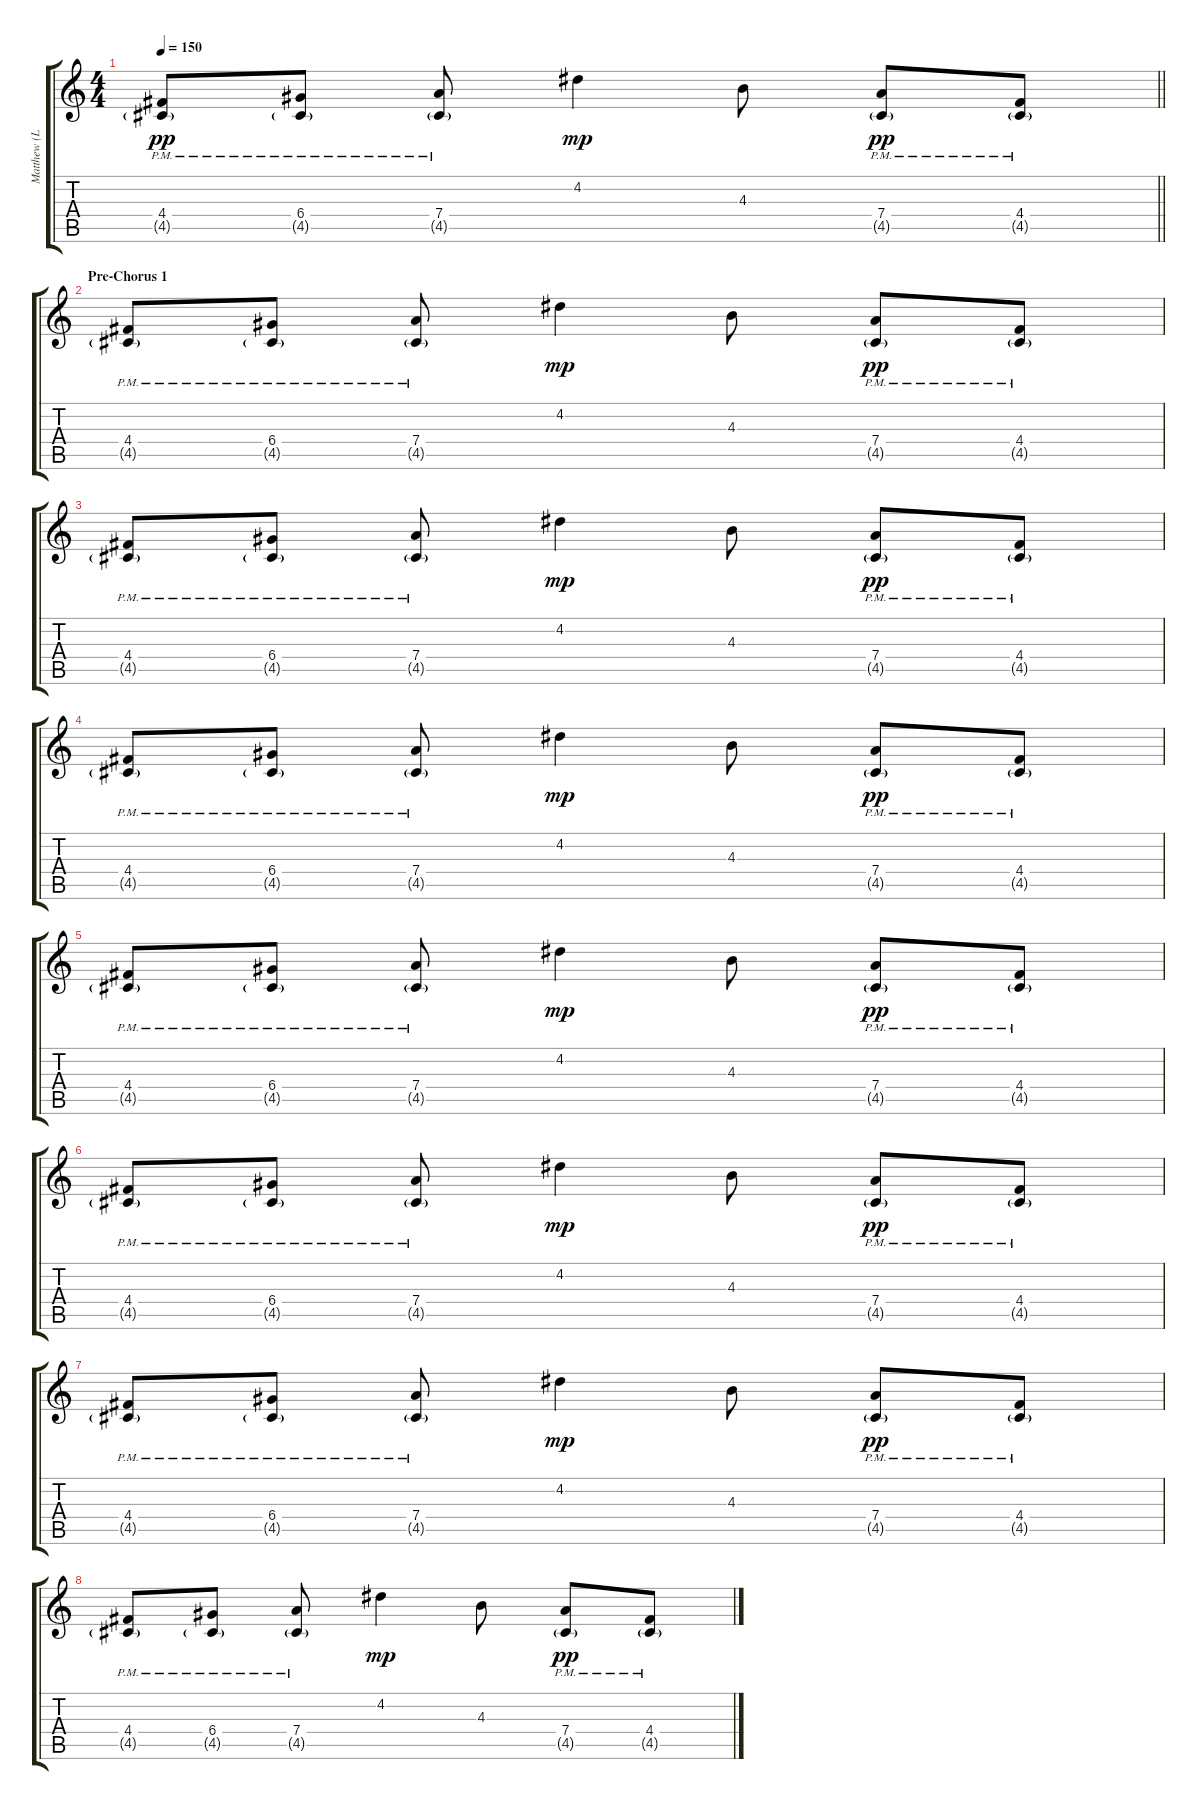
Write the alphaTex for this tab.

\track ("Matthew (Lead)" "Matthew (L") {instrument overdrivenguitar}
\staff {score tabs}
\tuning (E4 B3 G3 D3 A2 E2) {hide}
\ts (4 4)
\tempo 150
\clef g2
\barLineRight lightlight
\ks c
(4.4{pm} 4.5{g pm}).8{dy pp} (6.4{pm} 4.5{g pm}).8 (7.4{pm} 4.5{g pm}).8 4.2.4{dy mp} 4.3.8 (7.4{pm} 4.5{g pm}).8{dy pp} (4.4{pm} 4.5{g pm}).8 |
\section ("" "Pre-Chorus 1")
(4.4{pm} 4.5{g pm}).8 (6.4{pm} 4.5{g pm}).8 (7.4{pm} 4.5{g pm}).8 4.2.4{dy mp} 4.3.8 (7.4{pm} 4.5{g pm}).8{dy pp} (4.4{pm} 4.5{g pm}).8 |
(4.4{pm} 4.5{g pm}).8 (6.4{pm} 4.5{g pm}).8 (7.4{pm} 4.5{g pm}).8 4.2.4{dy mp} 4.3.8 (7.4{pm} 4.5{g pm}).8{dy pp} (4.4{pm} 4.5{g pm}).8 |
(4.4{pm} 4.5{g pm}).8 (6.4{pm} 4.5{g pm}).8 (7.4{pm} 4.5{g pm}).8 4.2.4{dy mp} 4.3.8 (7.4{pm} 4.5{g pm}).8{dy pp} (4.4{pm} 4.5{g pm}).8 |
(4.4{pm} 4.5{g pm}).8 (6.4{pm} 4.5{g pm}).8 (7.4{pm} 4.5{g pm}).8 4.2.4{dy mp} 4.3.8 (7.4{pm} 4.5{g pm}).8{dy pp} (4.4{pm} 4.5{g pm}).8 |
(4.4{pm} 4.5{g pm}).8 (6.4{pm} 4.5{g pm}).8 (7.4{pm} 4.5{g pm}).8 4.2.4{dy mp} 4.3.8 (7.4{pm} 4.5{g pm}).8{dy pp} (4.4{pm} 4.5{g pm}).8 |
(4.4{pm} 4.5{g pm}).8 (6.4{pm} 4.5{g pm}).8 (7.4{pm} 4.5{g pm}).8 4.2.4{dy mp} 4.3.8 (7.4{pm} 4.5{g pm}).8{dy pp} (4.4{pm} 4.5{g pm}).8 |
(4.4{pm} 4.5{g pm}).8 (6.4{pm} 4.5{g pm}).8 (7.4{pm} 4.5{g pm}).8 4.2.4{dy mp} 4.3.8 (7.4{pm} 4.5{g pm}).8{dy pp} (4.4{pm} 4.5{g pm}).8
